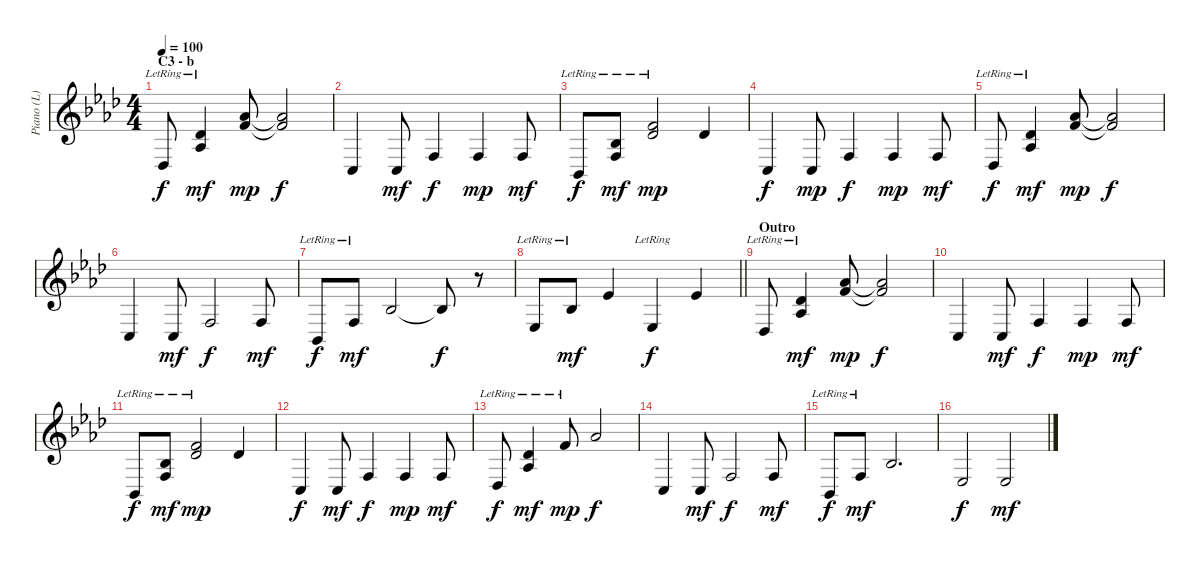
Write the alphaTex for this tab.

\track ("Piano (L)" "Piano (L)") {instrument acousticgrandpiano}
\staff {score}
\tuning (E4 B3 G3 D3 A2 E2 B1) {hide}
\ts (4 4)
\section ("" "C3 - b")
\tempo 100
\clef g2
\ks ab
4.5{lr}.8{dy f} (2.2{lr} 1.3{lr}).4{dy mf} (4.1 6.2).8{dy mp} (4.1{t} 6.2{t}).2{dy f} |
3.5.4 3.5.8{dy mf} 3.4.4{dy f} 3.4.4{dy mp} 3.4.8{dy mf} |
1.5{lr}.8{dy f} (3.3{lr} 3.4{lr}).8{dy mf} (1.1 2.2{lr}).2{dy mp} 2.2.4 |
3.5.4{dy f} 3.5.8{dy mp} 3.4.4{dy f} 3.4.4{dy mp} 3.4.8{dy mf} |
4.5{lr}.8{dy f} (2.2{lr} 1.3{lr}).4{dy mf} (4.1 6.2).8{dy mp} (4.1{t} 6.2{t}).2{dy f} |
3.5.4 3.5.8{dy mf} 3.4.2{dy f} 3.4.8{dy mf} |
1.5{lr}.8{dy f} 3.4{lr}.8{dy mf} 3.3.2 3.3{t}.8{dy f} r.8 |
\barLineRight lightlight
1.4{lr}.8 3.3{lr}.8{dy mf} 4.2.4 1.4{lr}.4{dy f} 4.2.4 |
\section ("" "Outro")
4.5{lr}.8 (2.2{lr} 1.3{lr}).4{dy mf} (4.1 6.2).8{dy mp} (4.1{t} 6.2{t}).2{dy f} |
3.5.4 3.5.8{dy mf} 3.4.4{dy f} 3.4.4{dy mp} 3.4.8{dy mf} |
1.5{lr}.8{dy f} (3.3{lr} 3.4{lr}).8{dy mf} (1.1 2.2{lr}).2{dy mp} 2.2.4 |
3.5.4{dy f} 3.5.8{dy mf} 3.4.4{dy f} 3.4.4{dy mp} 3.4.8{dy mf} |
4.5{lr}.8{dy f} (2.2{lr} 1.3{lr}).4{dy mf} 6.2{lr}.8{dy mp} 4.1.2{dy f} |
3.5.4 3.5.8{dy mf} 3.4.2{dy f} 3.4.8{dy mf} |
1.5{lr}.8{dy f} 3.4{lr}.8{dy mf} 3.3.2{d} |
1.4.2{dy f} 1.4.2{dy mf}
